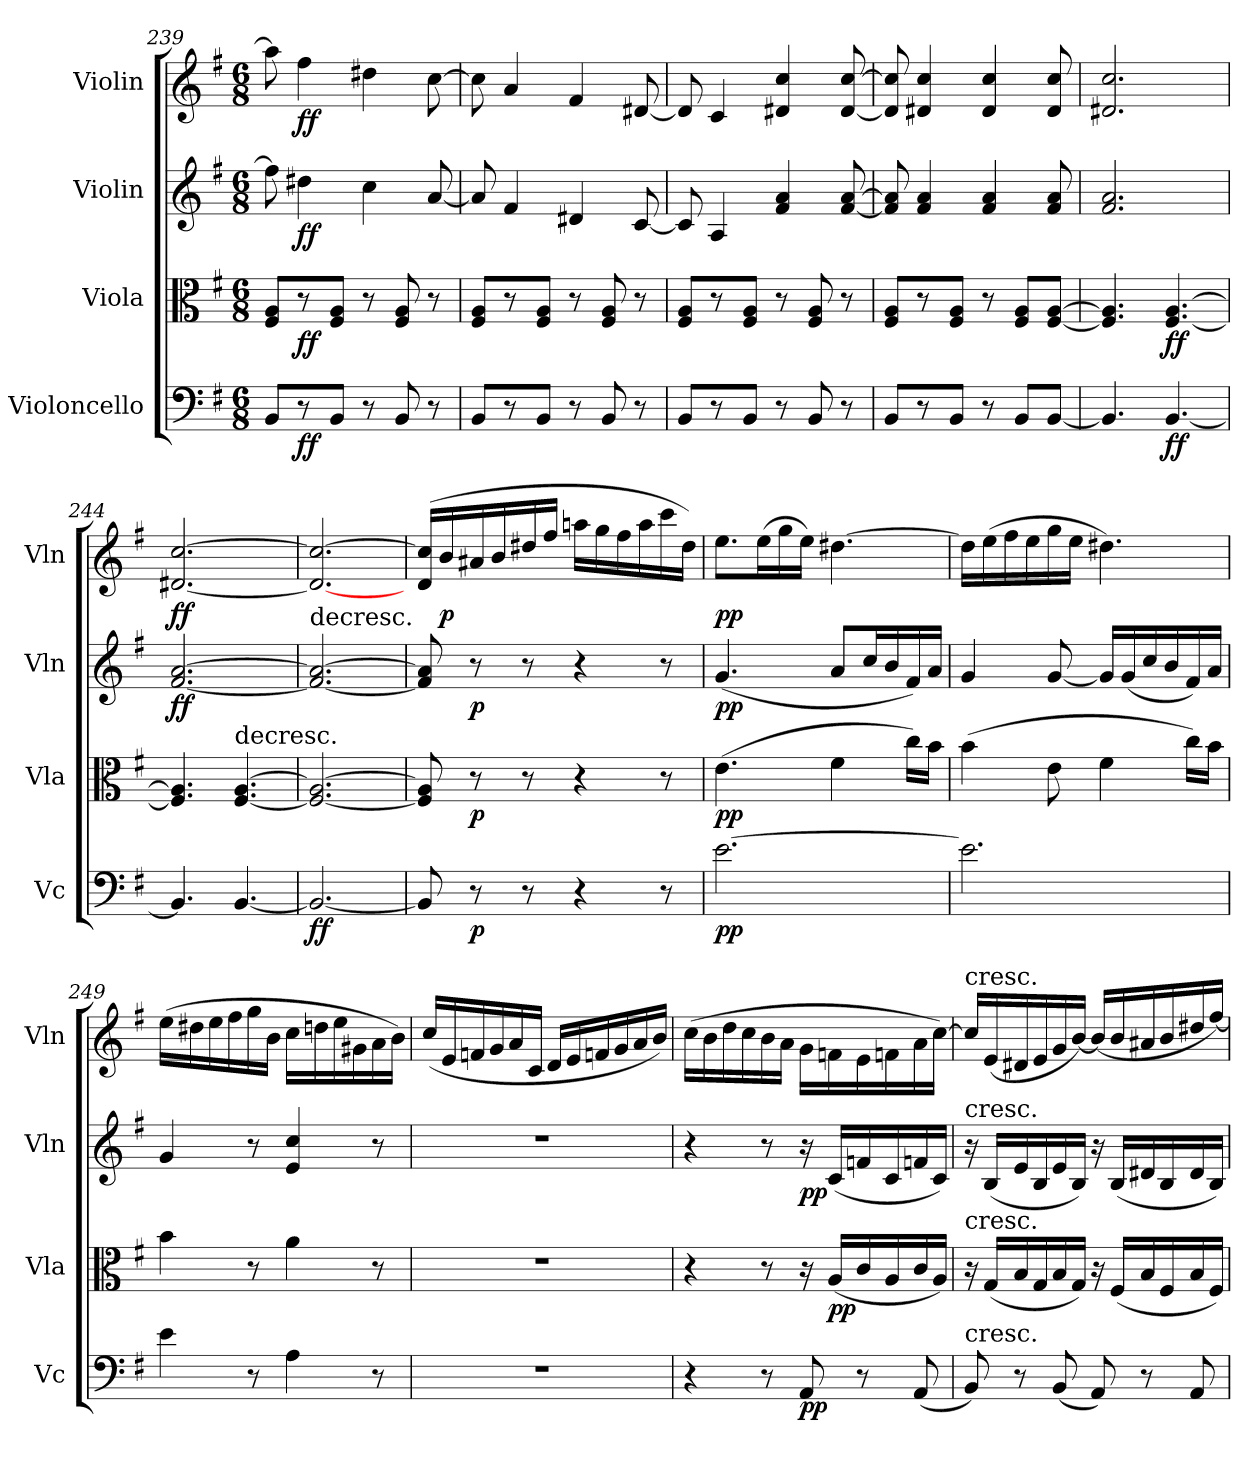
**kern	**dynam	**kern	**dynam	**kern	**dynam	**kern	**dynam
*part4	*part4	*part3	*part3	*part2	*part2	*part1	*part1
*staff4	*staff4	*staff3	*staff3	*staff2	*staff2	*staff1	*staff1
*I"Violoncello	*	*I"Viola	*	*I"Violin	*	*I"Violin	*
*I'Vc	*	*I'Vla	*	*I'Vln	*	*I'Vln	*
*clefF4	*	*clefC3	*	*clefG2	*	*clefG2	*
*k[f#]	*	*k[f#]	*	*k[f#]	*	*k[f#]	*
*M6/8	*	*M6/8	*	*M6/8	*	*M6/8	*
=239	=239	=239	=239	=239	=239	=239	=239
8BB/L	.	8F#/ 8A/L	.	8ff#\]	.	8aa\]	.
8r	ff	8r	ff	4dd#X\	ff	4ff#\	ff
8BB/J	.	8F#/ 8A/J	.	.	.	.	.
8r	.	8r	.	4cc\	.	4dd#X\	.
8BB/	.	8F#/ 8A/	.	.	.	.	.
8r	.	8r	.	[8a/	.	[8cc\	.
=240	=240	=240	=240	=240	=240	=240	=240
8BB/L	.	8F#/ 8A/L	.	8a/]	.	8cc\]	.
8r	.	8r	.	4f#/	.	4a/	.
8BB/J	.	8F#/ 8A/J	.	.	.	.	.
8r	.	8r	.	4d#X/	.	4f#/	.
8BB/	.	8F#/ 8A/	.	.	.	.	.
8r	.	8r	.	[8c/	.	[8d#X/	.
=241	=241	=241	=241	=241	=241	=241	=241
8BB/L	.	8F#/ 8A/L	.	8c/]	.	8d#/]	.
8r	.	8r	.	4A/	.	4c/	.
8BB/J	.	8F#/ 8A/J	.	.	.	.	.
8r	.	8r	.	4f#/ 4a/	.	4d#X/ 4cc/	.
8BB/	.	8F#/ 8A/	.	.	.	.	.
8r	.	8r	.	[8f#/ [8a/	.	[8d#/ [8cc/	.
=242	=242	=242	=242	=242	=242	=242	=242
8BB/L	.	8F#/ 8A/L	.	8f#]/ 8a]/	.	8d#]/ 8cc]/	.
8r	.	8r	.	4f#/ 4a/	.	4d#X/ 4cc/	.
8BB/J	.	8F#/ 8A/J	.	.	.	.	.
8r	.	8r	.	4f#/ 4a/	.	4d#/ 4cc/	.
8BB/L	.	8F#/ 8A/L	.	.	.	.	.
[8BB/J	.	[8F#/ [8A/J	.	8f#/ 8a/	.	8d#/ 8cc/	.
=243	=243	=243	=243	=243	=243	=243	=243
4.BB/]	.	4.F#]/ 4.A]/	.	2.f#/ 2.a/	.	2.d#X/ 2.cc/	.
[4.BB/	ff	[4.F#/ [4.A/	ff	.	.	.	.
=244	=244	=244	=244	=244	=244	=244	=244
4.BB/]	.	4.F#]/ 4.A]/	.	[2.f#/ [2.a/	ff	[2.d#X/ [2.cc/	ff
!	!	!LO:TX:t=decresc.	!	!	!	!	!
[4.BB/	.	[4.F#/ [4.A/	.	.	.	.	.
=245	=245	=245	=245	=245	=245	=245	=245
!	!	!	!	!LO:TX:t=decresc.	!	!	!
2.BB/_	ff	2.F#_/ 2.A_/	.	2.f#_/ 2.a_/	.	2.d#_/ 2.cc_/	.
=246	=246	=246	=246	=246	=246	=246	=246
8BB/]	.	8F#]/ 8A]/	.	8f#]/ 8a]/	.	(16d/ 16cc]/LL	.
.	.	.	.	.	.	16b/	p
8r	p	8r	p	8r	p	16a#X/	.
.	.	.	.	.	.	16b/	.
8r	.	8r	.	8r	.	16dd#X/	.
.	.	.	.	.	.	16ff#/JJ	.
4r	.	4r	.	4r	.	16aan\LL	.
.	.	.	.	.	.	16gg\	.
.	.	.	.	.	.	16ff#\	.
.	.	.	.	.	.	16aa\	.
8r	.	8r	.	8r	.	16ccc\	.
.	.	.	.	.	.	16dd#\JJ)	.
=247	=247	=247	=247	=247	=247	=247	=247
[2.e\	pp	(4.e\	pp	(4.g/	pp	8.ee\L	pp
.	.	.	.	.	.	(16ee\L	.
.	.	.	.	.	.	16gg\	.
.	.	.	.	.	.	16ee\JJ)	.
.	.	4f#\	.	8a/L	.	[4.dd#X\	.
.	.	.	.	16cc/L	.	.	.
.	.	.	.	16b/	.	.	.
.	.	16cc\LL)	.	16f#/)	.	.	.
.	.	16b\JJ	.	16a/JJ	.	.	.
=248	=248	=248	=248	=248	=248	=248	=248
2.e\]	.	(4b\	.	4g/	.	16dd#\LL]	.
.	.	.	.	.	.	(16ee\	.
.	.	.	.	.	.	16ff#\	.
.	.	.	.	.	.	16ee\	.
.	.	8e\	.	[8g/	.	16gg\	.
.	.	.	.	.	.	16ee\JJ	.
.	.	4f#\	.	16g/LL]	.	4.dd#X\)	.
.	.	.	.	(16g/	.	.	.
.	.	.	.	16cc/	.	.	.
.	.	.	.	16b/	.	.	.
.	.	16cc\LL)	.	16f#/)	.	.	.
.	.	16b\JJ	.	16a/JJ	.	.	.
=249	=249	=249	=249	=249	=249	=249	=249
4e\	.	4b\	.	4g/	.	(16ee\LL	.
.	.	.	.	.	.	16dd#X\	.
.	.	.	.	.	.	16ee\	.
.	.	.	.	.	.	16ff#\	.
8r	.	8r	.	8r	.	16gg\	.
.	.	.	.	.	.	16b\JJ	.
4A\	.	4a\	.	4e/ 4cc/	.	16cc\LL	.
.	.	.	.	.	.	16ddn\	.
.	.	.	.	.	.	16ee\	.
.	.	.	.	.	.	16g#X\	.
8r	.	8r	.	8r	.	16a\	.
.	.	.	.	.	.	16b\JJ)	.
=250	=250	=250	=250	=250	=250	=250	=250
2.r	.	2.r	.	2.r	.	(16cc/LL	.
.	.	.	.	.	.	16e/	.
.	.	.	.	.	.	16fn/	.
.	.	.	.	.	.	16g/	.
.	.	.	.	.	.	16a/	.
.	.	.	.	.	.	16c/JJ	.
.	.	.	.	.	.	16d/LL	.
.	.	.	.	.	.	16e/	.
.	.	.	.	.	.	16fn/	.
.	.	.	.	.	.	16g/	.
.	.	.	.	.	.	16a/	.
.	.	.	.	.	.	16b/JJ)	.
=251	=251	=251	=251	=251	=251	=251	=251
4r	.	4r	.	4r	.	(16cc\LL	.
.	.	.	.	.	.	16b\	.
.	.	.	.	.	.	16dd\	.
.	.	.	.	.	.	16cc\	.
8r	.	8r	.	8r	.	16b\	.
.	.	.	.	.	.	16a\JJ	.
8AA/	pp	16r	.	16r	pp	16g\LL	.
.	.	(16A/LL	pp	(16c/LL	.	16fn\	.
8r	.	16c/	.	16fn/	.	16e\	.
.	.	16A/	.	16c/	.	16fn\	.
(8AA/	.	16c/	.	16fn/	.	16a\	.
.	.	16A/JJ)	.	16c/JJ)	.	[16cc\JJ)	.
=252	=252	=252	=252	=252	=252	=252	=252
!	!	!	!	!	!	!LO:TX:t=cresc.	!
!	!	!	!	!LO:TX:t=cresc.	!	!	!
!	!	!LO:TX:t=cresc.	!	!	!	!	!
!LO:TX:t=cresc.	!	!	!	!	!	!	!
8BB/)	.	16r	.	16r	.	16cc/LL]	.
.	.	(16G/LL	.	(16B/LL	.	(16e/	.
8r	.	16B/	.	16e/	.	16d#X/	.
.	.	16G/	.	16B/	.	16e/	.
(8BB/	.	16B/	.	16e/	.	16g/	.
.	.	16G/JJ)	.	16B/JJ)	.	[16b/JJ)	.
8AA/)	.	16r	.	16r	.	(16b/LL]	.
.	.	(16F#/LL	.	(16B/LL	.	16b/	.
8r	.	16B/	.	16d#X/	.	16a#X/	.
.	.	16F#/	.	16B/	.	16b/	.
8AA/	.	16B/	.	16d#/	.	16dd#X/	.
.	.	16F#/JJ)	.	16B/JJ)	.	[16ff#/JJ)	.
=	=	=	=	=	=	=	=
*-	*-	*-	*-	*-	*-	*-	*-
